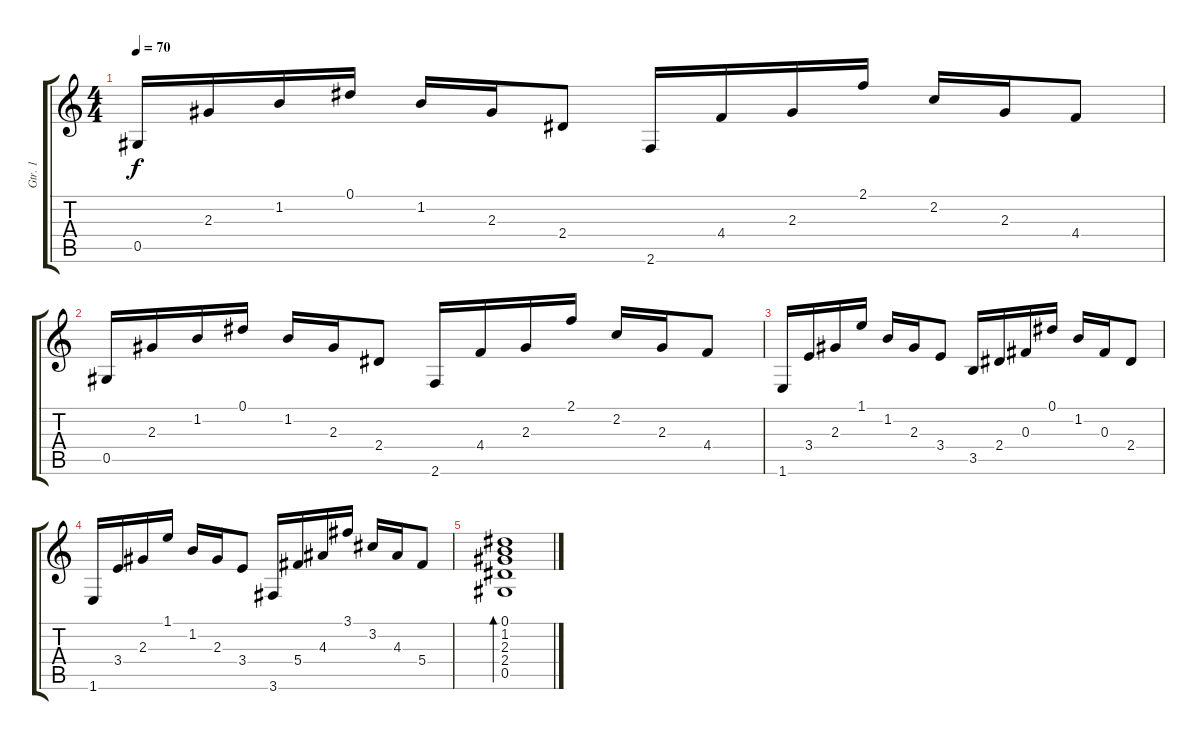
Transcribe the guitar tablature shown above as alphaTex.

\track ("Gtr. 1" "Gtr. 1") {instrument acousticguitarsteel}
\staff {score tabs}
\tuning (Eb4 Bb3 Gb3 Db3 Ab2 Eb2) {hide}
\ts (4 4)
\tempo 70
\clef g2
\ks c
0.5.16{dy f} 2.3.16 1.2.16 0.1.16 1.2.16 2.3.16 2.4.8 2.6.16 4.4.16 2.3.16 2.1.16 2.2.16 2.3.16 4.4.8 |
0.5.16 2.3.16 1.2.16 0.1.16 1.2.16 2.3.16 2.4.8 2.6.16 4.4.16 2.3.16 2.1.16 2.2.16 2.3.16 4.4.8 |
1.6.16 3.4.16 2.3.16 1.1.16 1.2.16 2.3.16 3.4.8 3.5.16 2.4.16 0.3.16 0.1.16 1.2.16 0.3.16 2.4.8 |
1.6.16 3.4.16 2.3.16 1.1.16 1.2.16 2.3.16 3.4.8 3.6.16 5.4.16 4.3.16 3.1.16 3.2.16 4.3.16 5.4.8 |
(0.1 1.2 2.3 2.4 0.5).1{bd 480}
